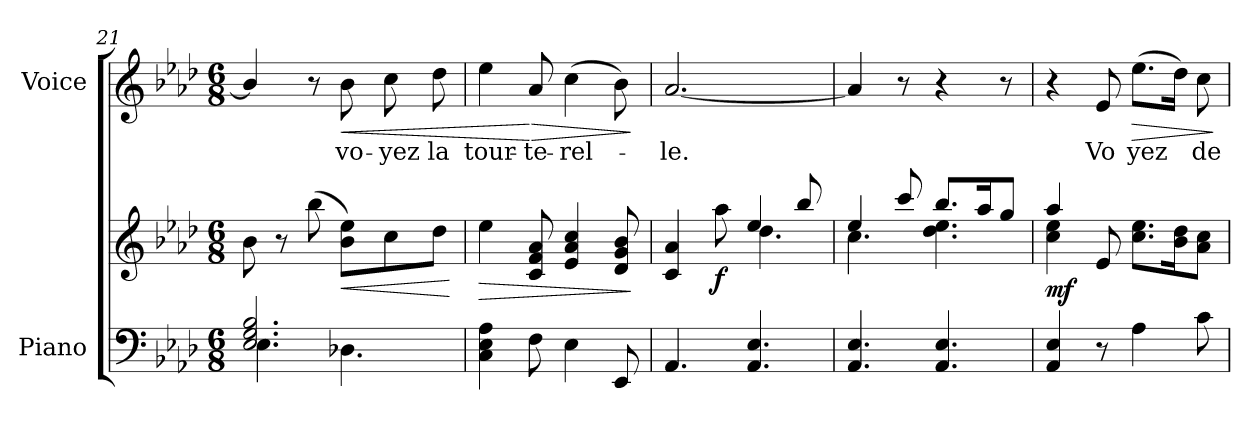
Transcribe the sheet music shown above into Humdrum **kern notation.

**kern	**kern	**dynam	**kern	**text	**dynam
*part2	*part2	*part2	*part1	*part1	*part1
*staff3	*staff2	*staff2/3	*staff1	*staff1	*staff1
*I"Piano	*	*	*I"Voice	*	*
*I'Pno	*	*	*	*	*
!!LO:PB:g=z
*clefF4	*clefG2	*	*clefG2	*	*
*k[b-e-a-d-]	*k[b-e-a-d-]	*	*k[b-e-a-d-]	*	*
*M6/8	*M6/8	*	*M6/8	*	*
=21	=21	=21	=21	=21	=21
*^	*	*	*	*	*
2.E-/ 2.G/ 2.B-/	4.E-\	8b-\	.	4b-/]	.	.
.	.	8r	.	.	.	.
.	.	(8bb-\	.	8r	.	.
!	!	!	!LO:HP:b	!	!LO:LY:b	!LO:HP:b
.	4.D-X\	8b-\ 8ee-\L)	<	8b-\	vo-	<
!	!	!	!	!	!LO:LY:b	!
.	.	8cc\	.	8cc\	-yez	.
!	!	!	!	!	!LO:LY:b	!
.	.	8dd-\J	.	8dd-\	la	.
*v	*v	*	*	*	*	*
.	.	[	.	.	.
=22	=22	=22	=22	=22	=22
!	!	!LO:HP:b	!	!LO:LY:b	!
4C\ 4E-\ 4A-\	4ee-\	>	4ee-\	tour-	.
!	!	!	!	!LO:LY:b	!LO:HP:n=1:b
8F\	8c/ 8f/ 8a-/	.	8a-/	-te-	[ >
!	!	!	!	!LO:LY:b	!
4E-\	4e-/ 4a-/ 4cc/	.	(4cc\	-rel-	.
8EE-/	8d-/ 8g/ 8b-/	.	8b-\)	.	.
.	.	]	.	.	]
=23	=23	=23	=23	=23	=23
*	*^	*	*	*	*
!	!	!	!	!	!LO:LY:b	!
4.AA-/	4c/ 4a-/	4.ryy	.	[2.a-/	-le.	.
!	!	!	!LO:DY:b	!	!	!
.	8aa-\	.	f	.	.	.
4.AA-/ 4.E-/	4ee-/	4.dd-\	.	.	.	.
.	8bb-/	.	.	.	.	.
=24	=24	=24	=24	=24	=24	=24
4.AA-/ 4.E-/	4ee-/	4.cc\	.	4a-/]	.	.
.	8ccc/	.	.	8r	.	.
4.AA-/ 4.E-/	8.bb-/L	4.dd-\ 4.ee-\	.	4r	.	.
.	16aa-/K	.	.	.	.	.
.	8gg/J	.	.	8r	.	.
=25	=25	=25	=25	=25	=25	=25
!	!	!	!LO:DY:b	!	!	!
4AA-/ 4E-/	4aa-/	4cc\ 4ee-\	mf	4r	.	.
!	!	!	!	!	!LO:LY:b	!LO:DY:b
!	!	!	!	!	!	!LO:DY:n=1:b
8r	8e-/	2ryy	.	8e-/	-Vo	mf other-dynamics
!	!	!	!	!	!LO:LY:b	!LO:HP:b
4A-\	8.cc\ 8.ee-\L	.	.	(8.ee-\L	yez	>
.	16b-\ 16dd-\K	.	.	16dd-\Jk)	.	.
!	!	!	!	!	!LO:LY:b	!
8c\	8a-\ 8cc\J	.	.	8cc\	de	.
*	*v	*v	*	*	*	*
.	.	.	.	.	]
=	=	=	=	=	=
*-	*-	*-	*-	*-	*-
